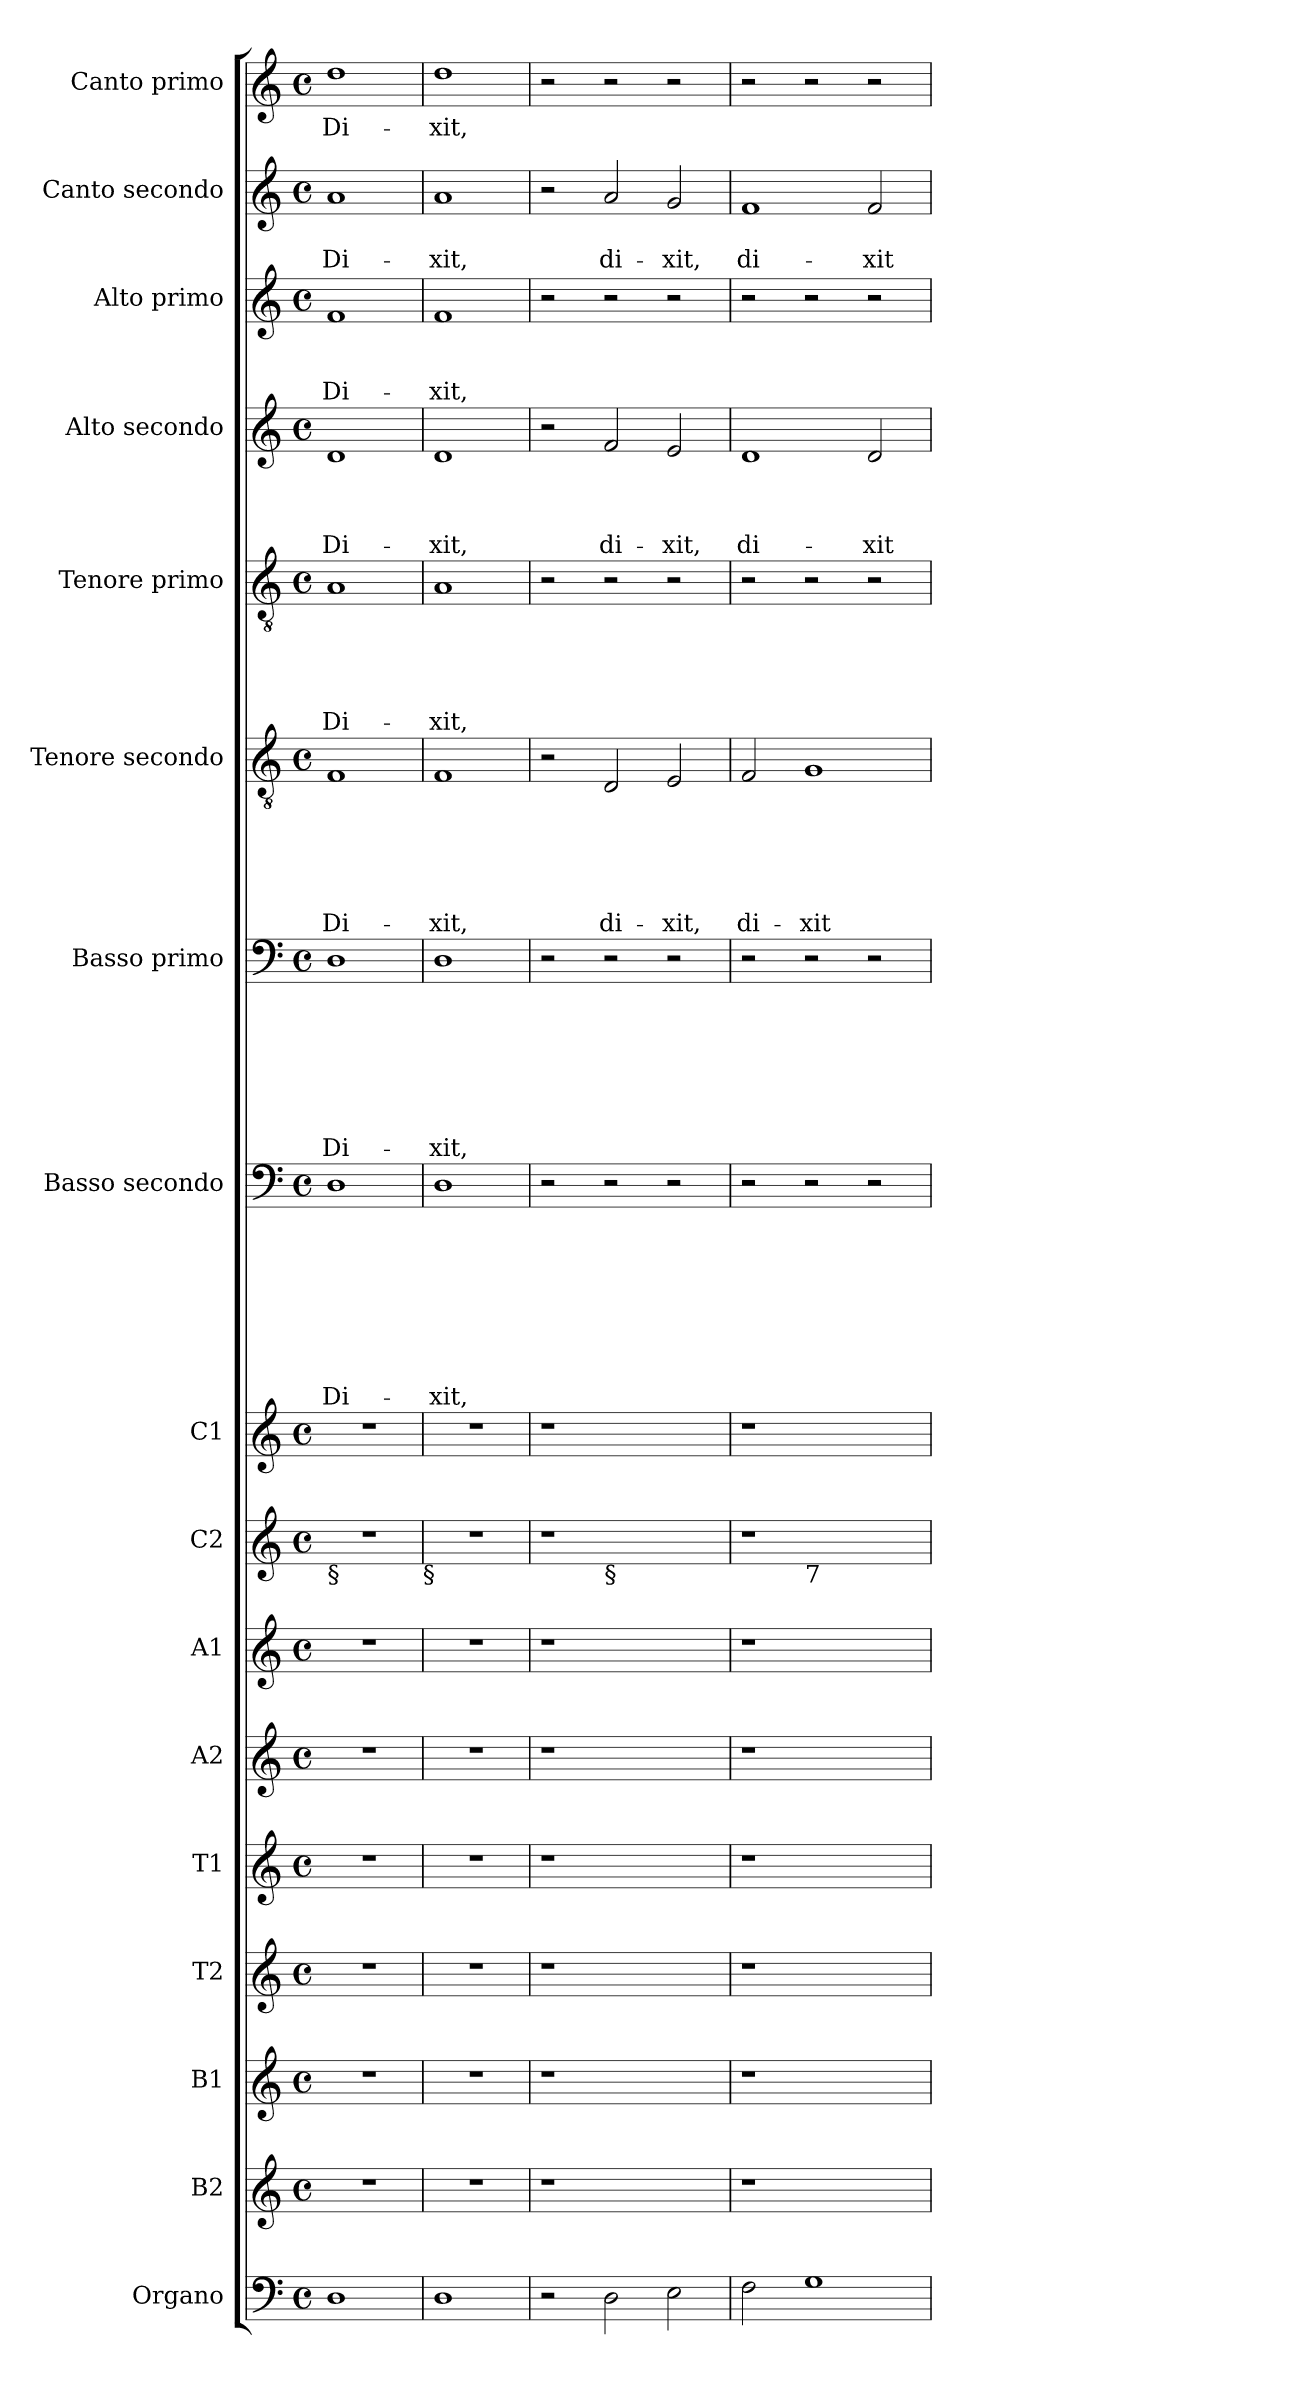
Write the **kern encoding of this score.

**kern	**kern	**kern	**kern	**kern	**kern	**kern	**kern	**kern	**kern	**text	**text	**text	**text	**text	**text	**text	**text	**kern	**text	**text	**text	**text	**text	**text	**text	**kern	**text	**text	**text	**text	**text	**text	**kern	**text	**text	**text	**text	**text	**kern	**text	**text	**text	**text	**kern	**text	**text	**text	**kern	**text	**text	**kern	**text
*part17	*part16	*part15	*part14	*part13	*part12	*part11	*part10	*part9	*part8	*part8	*part8	*part8	*part8	*part8	*part8	*part8	*part8	*part7	*part7	*part7	*part7	*part7	*part7	*part7	*part7	*part6	*part6	*part6	*part6	*part6	*part6	*part6	*part5	*part5	*part5	*part5	*part5	*part5	*part4	*part4	*part4	*part4	*part4	*part3	*part3	*part3	*part3	*part2	*part2	*part2	*part1	*part1
*staff17	*staff16	*staff15	*staff14	*staff13	*staff12	*staff11	*staff10	*staff9	*staff8	*staff8	*staff8	*staff8	*staff8	*staff8	*staff8	*staff8	*staff8	*staff7	*staff7	*staff7	*staff7	*staff7	*staff7	*staff7	*staff7	*staff6	*staff6	*staff6	*staff6	*staff6	*staff6	*staff6	*staff5	*staff5	*staff5	*staff5	*staff5	*staff5	*staff4	*staff4	*staff4	*staff4	*staff4	*staff3	*staff3	*staff3	*staff3	*staff2	*staff2	*staff2	*staff1	*staff1
*I"Organo	*I"B2	*I"B1	*I"T2	*I"T1	*I"A2	*I"A1	*I"C2	*I"C1	*I"Basso secondo	*	*	*	*	*	*	*	*	*I"Basso primo	*	*	*	*	*	*	*	*I"Tenore secondo	*	*	*	*	*	*	*I"Tenore primo	*	*	*	*	*	*I"Alto secondo	*	*	*	*	*I"Alto primo	*	*	*	*I"Canto secondo	*	*	*I"Canto primo	*
*I'Org.	*I'B2	*I'B1	*I'T2	*I'T1	*I'A2	*I'A1	*I'C2	*I'C1	*I'B2	*	*	*	*	*	*	*	*	*I'B1	*	*	*	*	*	*	*	*I'T2	*	*	*	*	*	*	*I'T1	*	*	*	*	*	*I'A2	*	*	*	*	*I'A1	*	*	*	*I'C2	*	*	*I'C1	*
*clefF4	*clefG2	*clefG2	*clefG2	*clefG2	*clefG2	*clefG2	*clefG2	*clefG2	*clefF4	*	*	*	*	*	*	*	*	*clefF4	*	*	*	*	*	*	*	*clefGv2	*	*	*	*	*	*	*clefGv2	*	*	*	*	*	*clefG2	*	*	*	*	*clefG2	*	*	*	*clefG2	*	*	*clefG2	*
*k[]	*k[]	*k[]	*k[]	*k[]	*k[]	*k[]	*k[]	*k[]	*k[]	*	*	*	*	*	*	*	*	*k[]	*	*	*	*	*	*	*	*k[]	*	*	*	*	*	*	*k[]	*	*	*	*	*	*k[]	*	*	*	*	*k[]	*	*	*	*k[]	*	*	*k[]	*
*C:	*C:	*C:	*C:	*C:	*C:	*C:	*C:	*C:	*C:	*	*	*	*	*	*	*	*	*C:	*	*	*	*	*	*	*	*C:	*	*	*	*	*	*	*C:	*	*	*	*	*	*C:	*	*	*	*	*C:	*	*	*	*C:	*	*	*C:	*
*M4/4	*M4/4	*M4/4	*M4/4	*M4/4	*M4/4	*M4/4	*M4/4	*M4/4	*M4/4	*	*	*	*	*	*	*	*	*M4/4	*	*	*	*	*	*	*	*M4/4	*	*	*	*	*	*	*M4/4	*	*	*	*	*	*M4/4	*	*	*	*	*M4/4	*	*	*	*M4/4	*	*	*M4/4	*
*met(c)	*met(c)	*met(c)	*met(c)	*met(c)	*met(c)	*met(c)	*met(c)	*met(c)	*met(c)	*	*	*	*	*	*	*	*	*met(c)	*	*	*	*	*	*	*	*met(c)	*	*	*	*	*	*	*met(c)	*	*	*	*	*	*met(c)	*	*	*	*	*met(c)	*	*	*	*met(c)	*	*	*met(c)	*
=1	=1	=1	=1	=1	=1	=1	=1	=1	=1	=1	=1	=1	=1	=1	=1	=1	=1	=1	=1	=1	=1	=1	=1	=1	=1	=1	=1	=1	=1	=1	=1	=1	=1	=1	=1	=1	=1	=1	=1	=1	=1	=1	=1	=1	=1	=1	=1	=1	=1	=1	=1	=1
!	!	!	!	!	!	!	!LO:TX:b:t=§	!	!	!	!	!	!	!	!	!	!	!	!	!	!	!	!	!	!	!	!	!	!	!	!	!	!	!	!	!	!	!	!	!	!	!	!	!	!	!	!	!	!	!	!	!
!	!	!	!	!	!	!	!	!	!	!	!	!	!	!	!	!	!LO:LY:b	!	!	!	!	!	!	!	!LO:LY:b	!	!	!	!	!	!	!LO:LY:b	!	!	!	!	!	!LO:LY:b	!	!	!	!	!LO:LY:b	!	!	!	!LO:LY:b	!	!	!LO:LY:b	!	!LO:LY:b
1D	1r	1r	1r	1r	1r	1r	1r	1r	1D	.	.	.	.	.	.	.	Di-	1D	.	.	.	.	.	.	Di-	1F	.	.	.	.	.	Di-	1A	.	.	.	.	Di-	1d	.	.	.	Di-	1f	.	.	Di-	1a	.	Di-	1dd	Di-
!	!	!	!	!	!	!	!LO:TX:b:t=§	!	!	!	!	!	!	!	!	!	!	!	!	!	!	!	!	!	!	!	!	!	!	!	!	!	!	!	!	!	!	!	!	!	!	!	!	!	!	!	!	!	!	!	!	!
=2	=2	=2	=2	=2	=2	=2	=2	=2	=2	=2	=2	=2	=2	=2	=2	=2	=2	=2	=2	=2	=2	=2	=2	=2	=2	=2	=2	=2	=2	=2	=2	=2	=2	=2	=2	=2	=2	=2	=2	=2	=2	=2	=2	=2	=2	=2	=2	=2	=2	=2	=2	=2
!	!	!	!	!	!	!	!	!	!	!	!	!	!	!	!	!	!LO:LY:b	!	!	!	!	!	!	!	!LO:LY:b	!	!	!	!	!	!	!LO:LY:b	!	!	!	!	!	!LO:LY:b	!	!	!	!	!LO:LY:b	!	!	!	!LO:LY:b	!	!	!LO:LY:b	!	!LO:LY:b
1D	1r	1r	1r	1r	1r	1r	1r	1r	1D	.	.	.	.	.	.	.	-xit,	1D	.	.	.	.	.	.	-xit,	1F	.	.	.	.	.	-xit,	1A	.	.	.	.	-xit,	1d	.	.	.	-xit,	1f	.	.	-xit,	1a	.	-xit,	1dd	-xit,
=3	=3	=3	=3	=3	=3	=3	=3	=3	=3	=3	=3	=3	=3	=3	=3	=3	=3	=3	=3	=3	=3	=3	=3	=3	=3	=3	=3	=3	=3	=3	=3	=3	=3	=3	=3	=3	=3	=3	=3	=3	=3	=3	=3	=3	=3	=3	=3	=3	=3	=3	=3	=3
*	*	*	*	*	*	*	*^	*	*	*	*	*	*	*	*	*	*	*	*	*	*	*	*	*	*	*	*	*	*	*	*	*	*	*	*	*	*	*	*	*	*	*	*	*	*	*	*	*	*	*	*	*
2r	1r	1r	1r	1r	1r	1r	1r	2ryy	1r	2r	.	.	.	.	.	.	.	.	2r	.	.	.	.	.	.	.	2r	.	.	.	.	.	.	2r	.	.	.	.	.	2r	.	.	.	.	2r	.	.	.	2r	.	.	2r	.
!	!	!	!	!	!	!	!	!LO:TX:b:t=§	!	!	!	!	!	!	!	!	!	!	!	!	!	!	!	!	!	!	!	!	!	!	!	!	!	!	!	!	!	!	!	!	!	!	!	!	!	!	!	!	!	!	!	!	!
!	!	!	!	!	!	!	!	!	!	!	!	!	!	!	!	!	!	!	!	!	!	!	!	!	!	!	!	!	!	!	!	!	!LO:LY:b	!	!	!	!	!	!	!	!	!	!	!LO:LY:b	!	!	!	!	!	!	!LO:LY:b	!	!
2D\	.	.	.	.	.	.	.	1ryy	.	2r	.	.	.	.	.	.	.	.	2r	.	.	.	.	.	.	.	2D/	.	.	.	.	.	di-	2r	.	.	.	.	.	2f/	.	.	.	di-	2r	.	.	.	2a/	.	di-	2r	.
!	!	!	!	!	!	!	!	!	!	!	!	!	!	!	!	!	!	!	!	!	!	!	!	!	!	!	!	!	!	!	!	!	!LO:LY:b	!	!	!	!	!	!	!	!	!	!	!LO:LY:b	!	!	!	!	!	!	!LO:LY:b	!	!
2E\	2ryy	2ryy	2ryy	2ryy	2ryy	2ryy	2ryy	.	2ryy	2r	.	.	.	.	.	.	.	.	2r	.	.	.	.	.	.	.	2E/	.	.	.	.	.	-xit,	2r	.	.	.	.	.	2e/	.	.	.	-xit,	2r	.	.	.	2g/	.	-xit,	2r	.
=4	=4	=4	=4	=4	=4	=4	=4	=4	=4	=4	=4	=4	=4	=4	=4	=4	=4	=4	=4	=4	=4	=4	=4	=4	=4	=4	=4	=4	=4	=4	=4	=4	=4	=4	=4	=4	=4	=4	=4	=4	=4	=4	=4	=4	=4	=4	=4	=4	=4	=4	=4	=4	=4
!	!	!	!	!	!	!	!	!	!	!	!	!	!	!	!	!	!	!	!	!	!	!	!	!	!	!	!	!	!	!	!	!	!LO:LY:b	!	!	!	!	!	!	!	!	!	!	!LO:LY:b	!	!	!	!	!	!	!LO:LY:b	!	!
2F>\	1r	1r	1r	1r	1r	1r	1r	2ryy	1r	2r	.	.	.	.	.	.	.	.	2r	.	.	.	.	.	.	.	2F/	.	.	.	.	.	di-	2r	.	.	.	.	.	1d	.	.	.	di-	2r	.	.	.	1f	.	di-	2r	.
!	!	!	!	!	!	!	!	!LO:TX:b:t=7	!	!	!	!	!	!	!	!	!	!	!	!	!	!	!	!	!	!	!	!	!	!	!	!	!	!	!	!	!	!	!	!	!	!	!	!	!	!	!	!	!	!	!	!	!
!	!	!	!	!	!	!	!	!	!	!	!	!	!	!	!	!	!	!	!	!	!	!	!	!	!	!	!	!	!	!	!	!	!LO:LY:b	!	!	!	!	!	!	!	!	!	!	!	!	!	!	!	!	!	!	!	!
1G	.	.	.	.	.	.	.	1ryy	.	2r	.	.	.	.	.	.	.	.	2r	.	.	.	.	.	.	.	1G	.	.	.	.	.	-xit	2r	.	.	.	.	.	.	.	.	.	.	2r	.	.	.	.	.	.	2r	.
!	!	!	!	!	!	!	!	!	!	!	!	!	!	!	!	!	!	!	!	!	!	!	!	!	!	!	!	!	!	!	!	!	!	!	!	!	!	!	!	!	!	!	!	!LO:LY:b	!	!	!	!	!	!	!LO:LY:b	!	!
.	2ryy	2ryy	2ryy	2ryy	2ryy	2ryy	2ryy	.	2ryy	2r	.	.	.	.	.	.	.	.	2r	.	.	.	.	.	.	.	.	.	.	.	.	.	.	2r	.	.	.	.	.	2d/	.	.	.	-xit	2r	.	.	.	2f/	.	-xit	2r	.
*	*	*	*	*	*	*	*v	*v	*	*	*	*	*	*	*	*	*	*	*	*	*	*	*	*	*	*	*	*	*	*	*	*	*	*	*	*	*	*	*	*	*	*	*	*	*	*	*	*	*	*	*	*	*
=	=	=	=	=	=	=	=	=	=	=	=	=	=	=	=	=	=	=	=	=	=	=	=	=	=	=	=	=	=	=	=	=	=	=	=	=	=	=	=	=	=	=	=	=	=	=	=	=	=	=	=	=
*-	*-	*-	*-	*-	*-	*-	*-	*-	*-	*-	*-	*-	*-	*-	*-	*-	*-	*-	*-	*-	*-	*-	*-	*-	*-	*-	*-	*-	*-	*-	*-	*-	*-	*-	*-	*-	*-	*-	*-	*-	*-	*-	*-	*-	*-	*-	*-	*-	*-	*-	*-	*-
